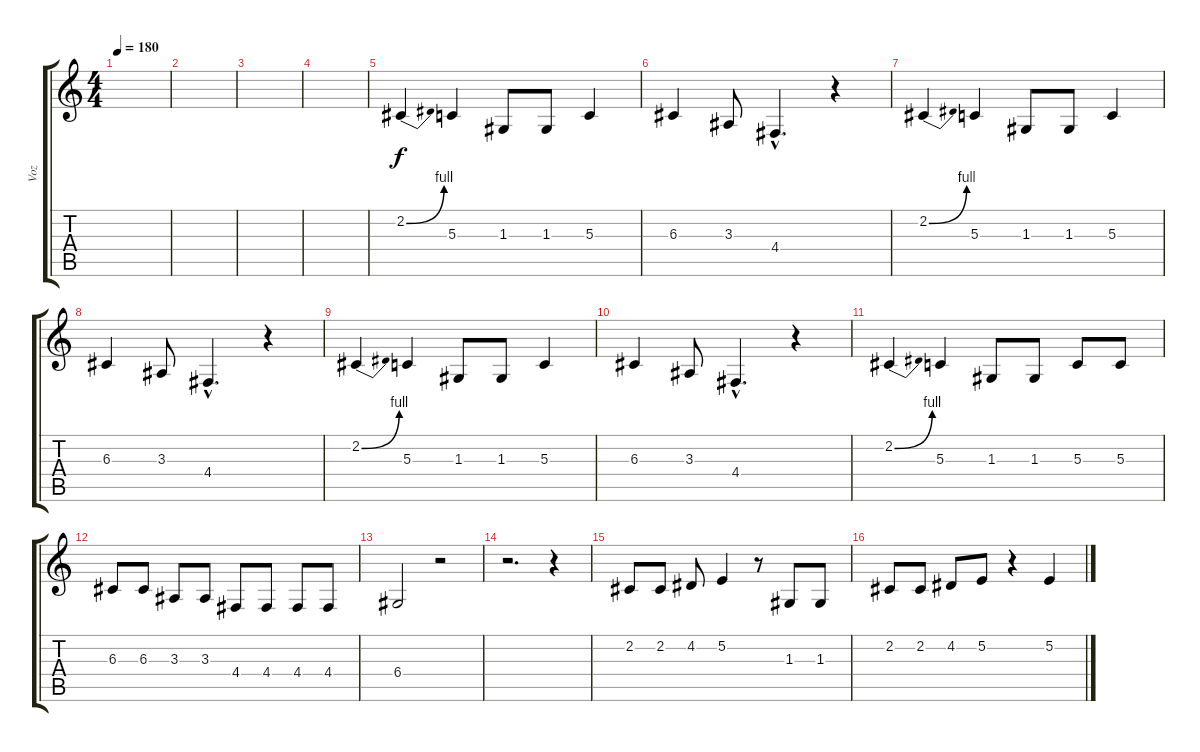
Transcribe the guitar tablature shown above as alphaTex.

\track ("Voz" "Voz") {instrument lead6voice}
\staff {score tabs}
\tuning (E4 B3 G3 D3 A2 E2) {hide}
\ts (4 4)
\tempo 180
\clef g2
\ks c
|
|
|
|
2.2{be (bend 0 0 60 4)}.4 5.3.4 1.3.8 1.3.8 5.3.4 |
6.3.4 3.3.8 4.4{hac}.4{d} r.4 |
2.2{be (bend 0 0 60 4)}.4 5.3.4 1.3.8 1.3.8 5.3.4 |
6.3.4 3.3.8 4.4{hac}.4{d} r.4 |
2.2{be (bend 0 0 60 4)}.4 5.3.4 1.3.8 1.3.8 5.3.4 |
6.3.4 3.3.8 4.4{hac}.4{d} r.4 |
2.2{be (bend 0 0 60 4)}.4 5.3.4 1.3.8 1.3.8 5.3.8 5.3.8 |
6.3.8 6.3.8 3.3.8 3.3.8 4.4.8 4.4.8 4.4.8 4.4.8 |
6.4.2 r.2 |
r.2{d} r.4 |
2.2.8 2.2.8 4.2.8 5.2.4 r.8 1.3.8 1.3.8 |
2.2.8 2.2.8 4.2.8 5.2.8 r.4 5.2.4
